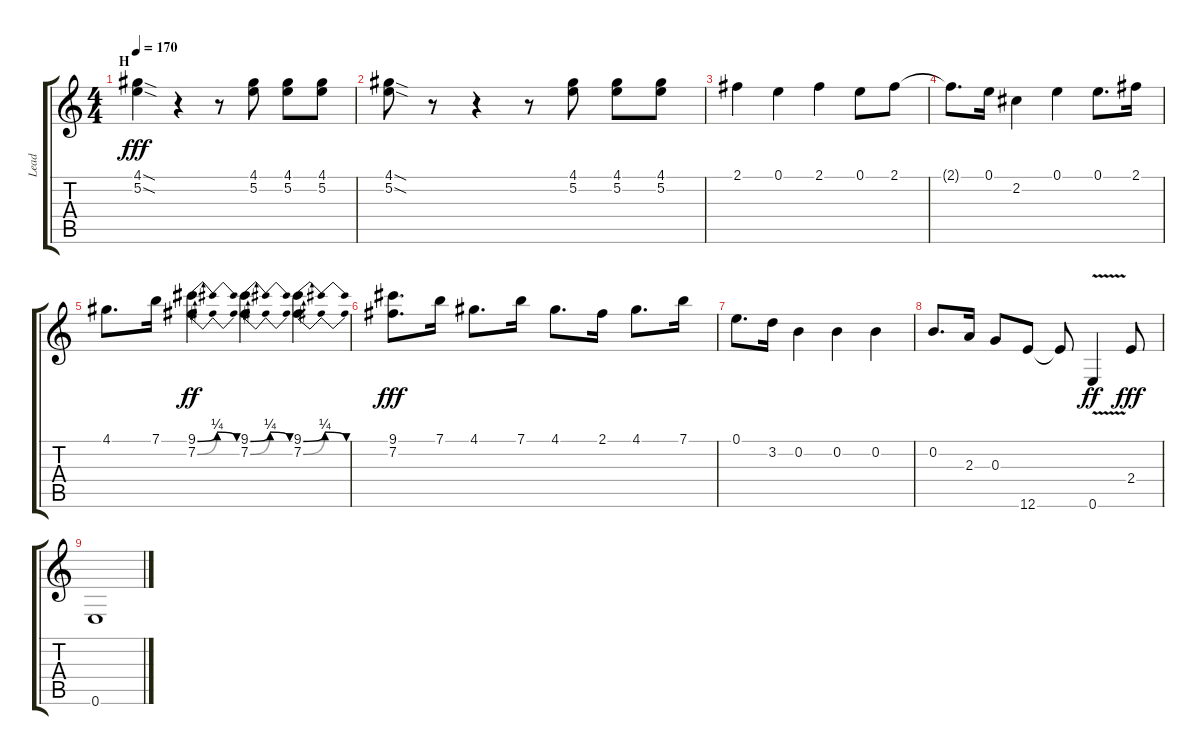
\track ("Lead" "Lead") {instrument electricguitarclean}
\staff {score tabs}
\tuning (E4 B3 G3 D3 A2 E2) {hide}
\ts (4 4)
\section ("" "H")
\tempo 170
\clef g2
\ks c
(4.1{sod} 5.2{sod}).4{dy fff} r.4 r.8 (4.1 5.2).8 (4.1 5.2).8 (4.1 5.2).8 |
(4.1{sod} 5.2{sod}).8 r.8 r.4 r.8 (4.1 5.2).8 (4.1 5.2).8 (4.1 5.2).8 |
2.1.4 0.1.4 2.1.4 0.1.8 2.1.8 |
2.1{t}.8{d} 0.1.16 2.2.4 0.1.4 0.1.8{d} 2.1.16 |
4.1.8{d} 7.1.16 (9.1{be (bendrelease 0 0 30 1 45 1 60 0)} 7.2{be (bendrelease 0 0 30 1 45 1 60 0)}).4{dy ff} (9.1{be (bendrelease 0 0 30 1 45 1 60 0)} 7.2{be (bendrelease 0 0 30 1 45 1 60 0)}).4 (9.1{be (bendrelease 0 0 30 1 45 1 60 0)} 7.2{be (bendrelease 0 0 30 1 45 1 60 0)}).4 |
(9.1 7.2).8{d dy fff} 7.1.16 4.1.8{d} 7.1.16 4.1.8{d} 2.1.16 4.1.8{d} 7.1.16 |
0.1.8{d} 3.2.16 0.2.4 0.2.4 0.2.4 |
0.2.8{d} 2.3.16 0.3.8 12.6.8 12.6{t}.8 0.6{v}.4{dy ff} 2.4.8{dy fff} |
0.6.1
